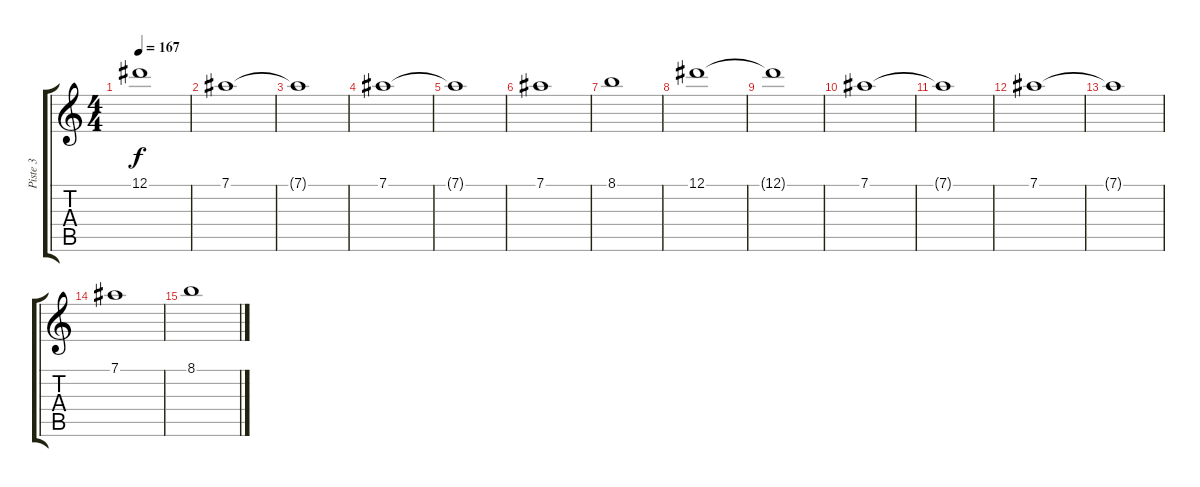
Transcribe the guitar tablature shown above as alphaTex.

\track ("Piste 3" "Piste 3") {instrument electricguitarjazz}
\staff {score tabs}
\tuning (Eb4 Bb3 Gb3 Db3 Ab2 Db2) {hide}
\ts (4 4)
\tempo 167
\clef g2
\ks c
12.1{t}.1{dy f} |
7.1.1 |
7.1{t}.1 |
7.1.1 |
7.1{t}.1 |
7.1.1 |
8.1.1 |
12.1.1 |
12.1{t}.1 |
7.1.1 |
7.1{t}.1 |
7.1.1 |
7.1{t}.1 |
7.1.1 |
8.1.1
